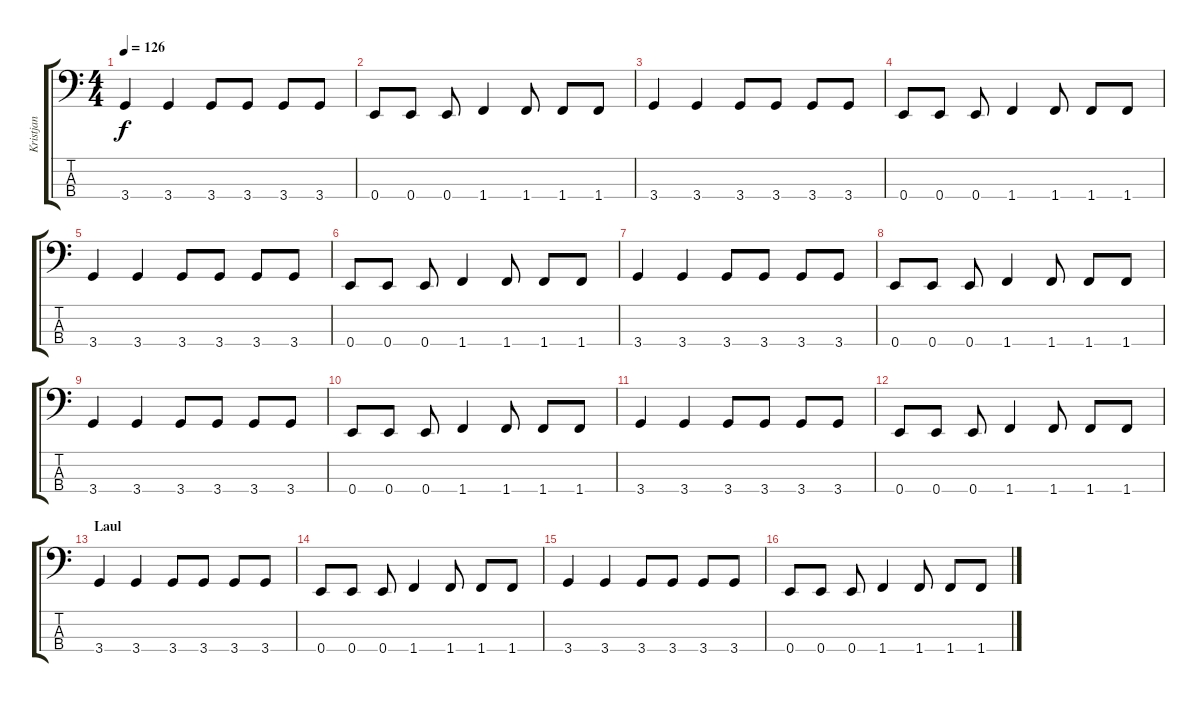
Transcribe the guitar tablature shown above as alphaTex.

\track ("Kristjan" "Kristjan") {instrument electricbassfinger}
\staff {score tabs}
\tuning (G2 D2 A1 E1) {hide}
\ts (4 4)
\tempo 126
\clef f4
\ks c
3.4.4{dy f instrument electricbassfinger} 3.4.4 3.4.8 3.4.8 3.4.8 3.4.8 |
0.4.8 0.4.8 0.4.8 1.4.4 1.4.8 1.4.8 1.4.8 |
3.4.4 3.4.4 3.4.8 3.4.8 3.4.8 3.4.8 |
0.4.8 0.4.8 0.4.8 1.4.4 1.4.8 1.4.8 1.4.8 |
3.4.4 3.4.4 3.4.8 3.4.8 3.4.8 3.4.8 |
0.4.8 0.4.8 0.4.8 1.4.4 1.4.8 1.4.8 1.4.8 |
3.4.4 3.4.4 3.4.8 3.4.8 3.4.8 3.4.8 |
0.4.8 0.4.8 0.4.8 1.4.4 1.4.8 1.4.8 1.4.8 |
3.4.4 3.4.4 3.4.8 3.4.8 3.4.8 3.4.8 |
0.4.8 0.4.8 0.4.8 1.4.4 1.4.8 1.4.8 1.4.8 |
3.4.4 3.4.4 3.4.8 3.4.8 3.4.8 3.4.8 |
0.4.8 0.4.8 0.4.8 1.4.4 1.4.8 1.4.8 1.4.8 |
\section ("" "Laul")
3.4.4 3.4.4 3.4.8 3.4.8 3.4.8 3.4.8 |
0.4.8 0.4.8 0.4.8 1.4.4 1.4.8 1.4.8 1.4.8 |
3.4.4 3.4.4 3.4.8 3.4.8 3.4.8 3.4.8 |
0.4.8 0.4.8 0.4.8 1.4.4 1.4.8 1.4.8 1.4.8
